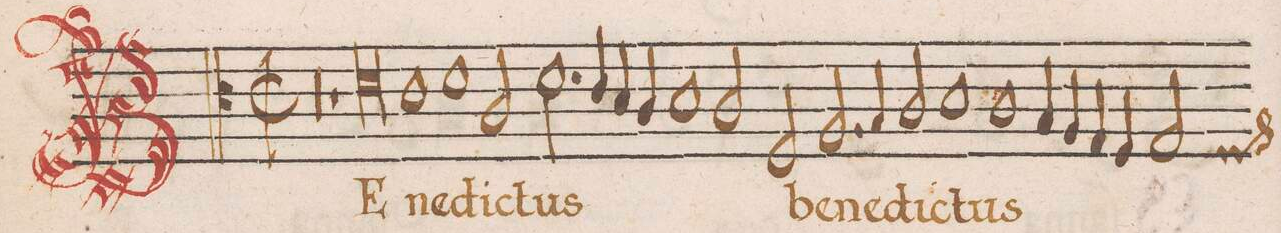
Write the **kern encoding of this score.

**kern	**text
*I"CANTVS	*
*clefC4	*
*k[]	*
*met(C|)	*
*M2/1	*
00r	.
=93-	=93-
=94-	=94-
1r	.
0d	BE-
=95-	=95-
1c	-ne-
=96-	=96-
1d	-dic-
2A/	-tus
2.d\	.
=97-	=97-
4c/	.
4B/	.
4A/	.
1B	.
=98-	=98-
2A/	.
2D/	be-
2.F/	-ne-
4G/	-dic-
=99-	=99-
2A/	-tus
1B	.
1A\	.
=100-	=100-
4G/	.
4F/	.
4E/	.
4D/	.
2E/	.
*custos:D	*
=101-	=101-
*-	*-
